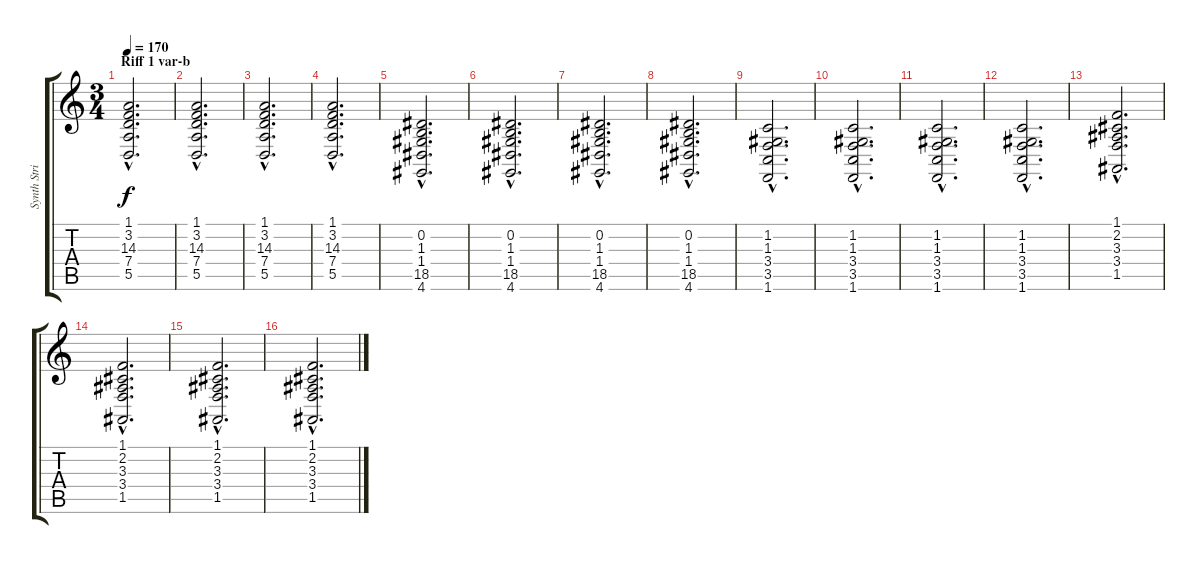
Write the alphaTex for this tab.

\track ("Synth Strings 2" "Synth Stri") {instrument synthstrings2}
\staff {score tabs}
\tuning (E4 B3 G3 D3 A2 E2) {hide}
\ts (3 4)
\section ("" "Riff 1 var-b")
\tempo 170
\clef g2
\ks c
(1.1{hac} 3.2{hac} 14.3{hac} 7.4{hac} 5.5{hac}).2{d dy f} |
(1.1{hac} 3.2{hac} 14.3{hac} 7.4{hac} 5.5{hac}).2{d} |
(1.1{hac} 3.2{hac} 14.3{hac} 7.4{hac} 5.5{hac}).2{d} |
(1.1{hac} 3.2{hac} 14.3{hac} 7.4{hac} 5.5{hac}).2{d} |
(0.2{hac} 1.3{hac} 1.4{hac} 18.5{hac} 4.6{hac}).2{d} |
(0.2{hac} 1.3{hac} 1.4{hac} 18.5{hac} 4.6{hac}).2{d} |
(0.2{hac} 1.3{hac} 1.4{hac} 18.5{hac} 4.6{hac}).2{d} |
(0.2{hac} 1.3{hac} 1.4{hac} 18.5{hac} 4.6{hac}).2{d} |
(1.2{hac} 1.3{hac} 3.4{hac} 3.5{hac} 1.6{hac}).2{d} |
(1.2{hac} 1.3{hac} 3.4{hac} 3.5{hac} 1.6{hac}).2{d} |
(1.2{hac} 1.3{hac} 3.4{hac} 3.5{hac} 1.6{hac}).2{d} |
(1.2{hac} 1.3{hac} 3.4{hac} 3.5{hac} 1.6{hac}).2{d} |
(1.1{hac} 2.2{hac} 3.3{hac} 3.4{hac} 1.5{hac}).2{d} |
(1.1{hac} 2.2{hac} 3.3{hac} 3.4{hac} 1.5{hac}).2{d} |
(1.1{hac} 2.2{hac} 3.3{hac} 3.4{hac} 1.5{hac}).2{d} |
(1.1{hac} 2.2{hac} 3.3{hac} 3.4{hac} 1.5{hac}).2{d}
